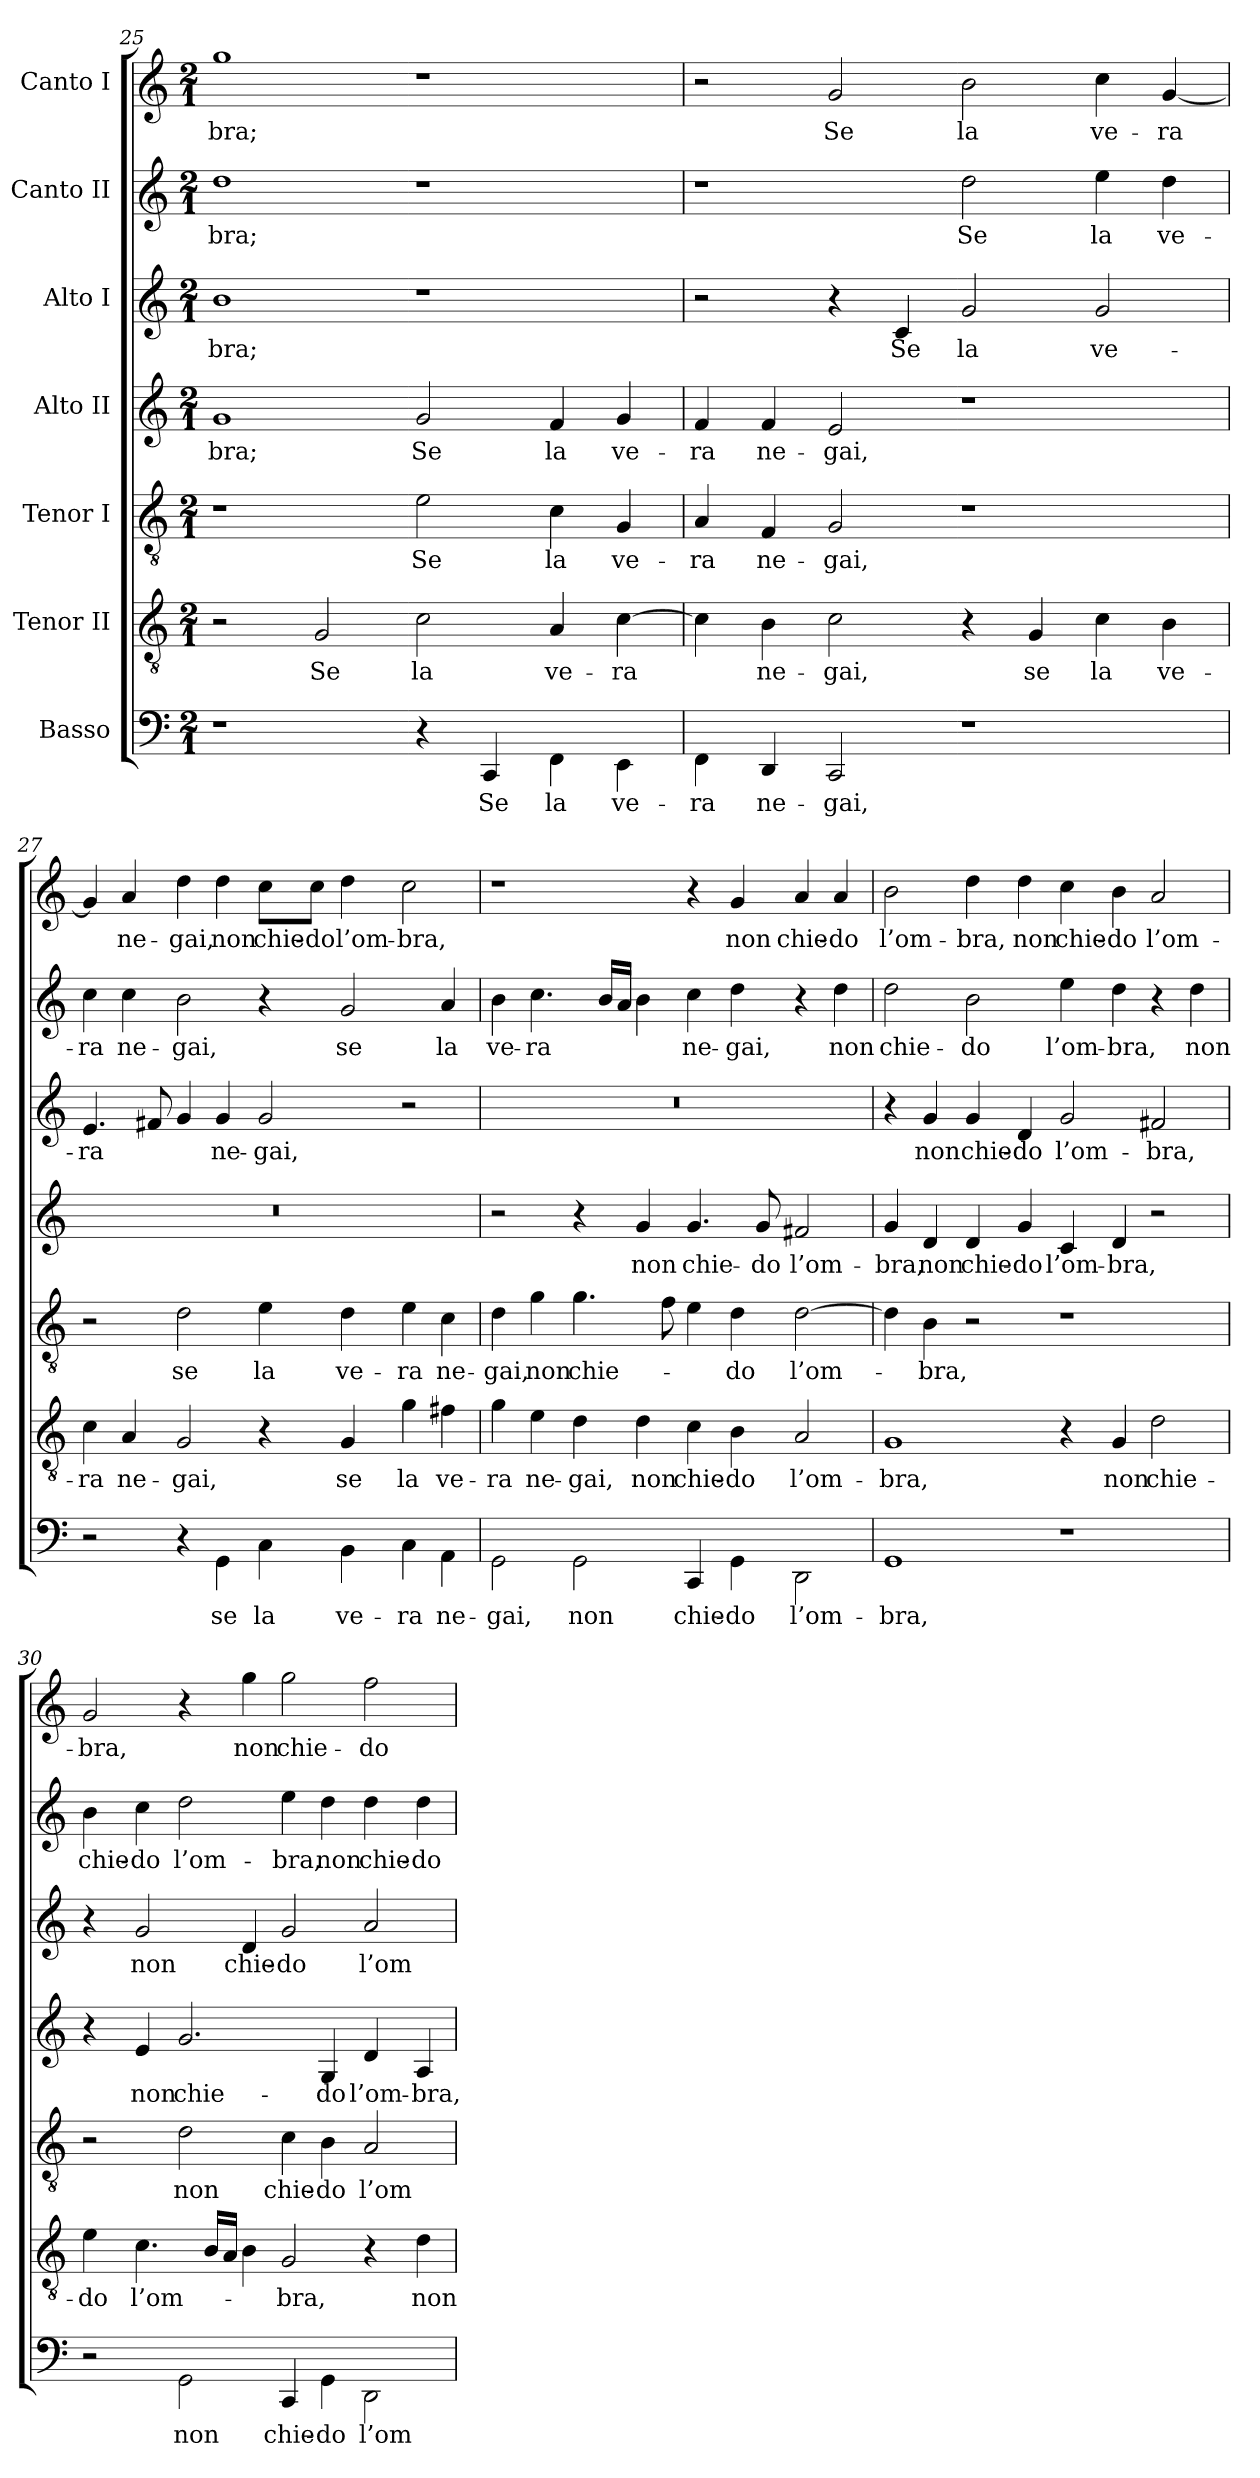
**kern	**text	**kern	**text	**kern	**text	**kern	**text	**kern	**text	**kern	**text	**kern	**text
*part7	*part7	*part6	*part6	*part5	*part5	*part4	*part4	*part3	*part3	*part2	*part2	*part1	*part1
*staff7	*staff7	*staff6	*staff6	*staff5	*staff5	*staff4	*staff4	*staff3	*staff3	*staff2	*staff2	*staff1	*staff1
*I"Basso	*	*I"Tenor II	*	*I"Tenor I	*	*I"Alto II	*	*I"Alto I	*	*I"Canto II	*	*I"Canto I	*
!!LO:PB:g=z
*clefF4	*	*clefGv2	*	*clefGv2	*	*clefG2	*	*clefG2	*	*clefG2	*	*clefG2	*
*k[]	*	*k[]	*	*k[]	*	*k[]	*	*k[]	*	*k[]	*	*k[]	*
*C:	*	*C:	*	*C:	*	*C:	*	*C:	*	*C:	*	*C:	*
*M2/1	*	*M2/1	*	*M2/1	*	*M2/1	*	*M2/1	*	*M2/1	*	*M2/1	*
=25	=25	=25	=25	=25	=25	=25	=25	=25	=25	=25	=25	=25	=25
1r	.	2r	.	1r	.	1g/	-bra;	1b\	-bra;	1dd\	-bra;	1gg\	-bra;
.	.	2G/	Se	.	.	.	.	.	.	.	.	.	.
4r	.	2c\	la	2e\	Se	2g/	Se	1r	.	1r	.	1r	.
4CC/	Se	.	.	.	.	.	.	.	.	.	.	.	.
4FF\	la	4A/	ve-	4c\	la	4f/	la	.	.	.	.	.	.
4EE\	ve-	[4c\	-ra	4G/	ve-	4g/	ve-	.	.	.	.	.	.
=26	=26	=26	=26	=26	=26	=26	=26	=26	=26	=26	=26	=26	=26
4FF\	-ra	4c\]	.	4A/	-ra	4f/	-ra	2r	.	1r	.	2r	.
4DD/	ne-	4B\	ne-	4F/	ne-	4f/	ne-	.	.	.	.	.	.
2CC/	-gai,	2c\	-gai,	2G/	-gai,	2e/	-gai,	4r	.	.	.	2g/	Se
.	.	.	.	.	.	.	.	4c/	Se	.	.	.	.
1r	.	4r	.	1r	.	1r	.	2g/	la	2dd\	Se	2b\	la
.	.	4G/	se	.	.	.	.	.	.	.	.	.	.
.	.	4c\	la	.	.	.	.	2g/	ve-	4ee\	la	4cc\	ve-
.	.	4B\	ve-	.	.	.	.	.	.	4dd\	ve-	[4g/	-ra
=27	=27	=27	=27	=27	=27	=27	=27	=27	=27	=27	=27	=27	=27
2r	.	4c\	-ra	2r	.	0r	.	4.e/	-ra	4cc\	-ra	4g/]	.
.	.	4A/	ne-	.	.	.	.	.	.	4cc\	ne-	4a/	ne-
.	.	.	.	.	.	.	.	8f#/	.	.	.	.	.
4r	.	2G/	-gai,	2d\	se	.	.	4g/	.	2b\	-gai,	4dd\	-gai,
4GG\	se	.	.	.	.	.	.	4g/	ne-	.	.	4dd\	non
4C\	la	4r	.	4e\	la	.	.	2g/	-gai,	4r	.	8cc\L	chie-
.	.	.	.	.	.	.	.	.	.	.	.	8cc\J	-do
4BB\	ve-	4G/	se	4d\	ve-	.	.	.	.	2g/	se	4dd\	l’om-
4C\	-ra	4g\	la	4e\	-ra	.	.	2r	.	.	.	2cc\	-bra,
4AA\	ne-	4f#\	ve-	4c\	ne-	.	.	.	.	4a/	la	.	.
=28	=28	=28	=28	=28	=28	=28	=28	=28	=28	=28	=28	=28	=28
2GG\	-gai,	4g\	-ra	4d\	-gai,	2r	.	0r	.	4b\	ve-	1r	.
.	.	4e\	ne-	4g\	non	.	.	.	.	4.cc\	-ra	.	.
2GG\	non	4d\	-gai,	4.g\	chie-	4r	.	.	.	.	.	.	.
.	.	.	.	.	.	.	.	.	.	16b/LL	.	.	.
.	.	.	.	.	.	.	.	.	.	16a/JJ	.	.	.
.	.	4d\	non	.	.	4g/	non	.	.	4b\	.	.	.
.	.	.	.	8f\	.	.	.	.	.	.	.	.	.
4CC/	chie-	4c\	chie-	4e\	.	4.g/	chie-	.	.	4cc\	ne-	4r	.
4GG\	-do	4B\	-do	4d\	-do	.	.	.	.	4dd\	-gai,	4g/	non
.	.	.	.	.	.	8g/	-do	.	.	.	.	.	.
2DD\	l’om-	2A/	l’om-	[2d\	l’om-	2f#X/	l’om-	.	.	4r	.	4a/	chie-
.	.	.	.	.	.	.	.	.	.	4dd\	non	4a/	-do
!!LO:LB:g=z
=29	=29	=29	=29	=29	=29	=29	=29	=29	=29	=29	=29	=29	=29
1GG\	-bra,	1G/	-bra,	4d\]	.	4g/	-bra,	4r	.	2dd\	chie-	2b\	l’om-
.	.	.	.	4B\	-bra,	4d/	non	4g/	non	.	.	.	.
.	.	.	.	2r	.	4d/	chie-	4g/	chie-	2b\	-do	4dd\	-bra,
.	.	.	.	.	.	4g/	-do	4d/	-do	.	.	4dd\	non
1r	.	4r	.	1r	.	4c/	l’om-	2g/	l’om-	4ee\	l’om-	4cc\	chie-
.	.	4G/	non	.	.	4d/	-bra,	.	.	4dd\	-bra,	4b\	-do
.	.	2d\	chie-	.	.	2r	.	2f#X/	-bra,	4r	.	2a/	l’om-
.	.	.	.	.	.	.	.	.	.	4dd\	non	.	.
=30	=30	=30	=30	=30	=30	=30	=30	=30	=30	=30	=30	=30	=30
2r	.	4e\	-do	2r	.	4r	.	4r	.	4b\	chie-	2g/	-bra,
.	.	4.c\	l’om-	.	.	4e/	non	2g/	non	4cc\	-do	.	.
2GG\	non	.	.	2d\	non	2.g/	chie-	.	.	2dd\	l’om-	4r	.
.	.	16B/LL	.	.	.	.	.	.	.	.	.	.	.
.	.	16A/JJ	.	.	.	.	.	.	.	.	.	.	.
.	.	4B\	.	.	.	.	.	4d/	chie-	.	.	4gg\	non
4CC/	chie-	2G/	-bra,	4c\	chie-	.	.	2g/	-do	4ee\	-bra,	2gg\	chie-
4GG\	-do	.	.	4B\	-do	4G/	-do	.	.	4dd\	non	.	.
2DD\	l’om-	4r	.	2A/	l’om-	4d/	l’om-	2a/	l’om-	4dd\	chie-	2ff\	-do
.	.	4d\	non	.	.	4A/	-bra,	.	.	4dd\	-do	.	.
=	=	=	=	=	=	=	=	=	=	=	=	=	=
*-	*-	*-	*-	*-	*-	*-	*-	*-	*-	*-	*-	*-	*-
